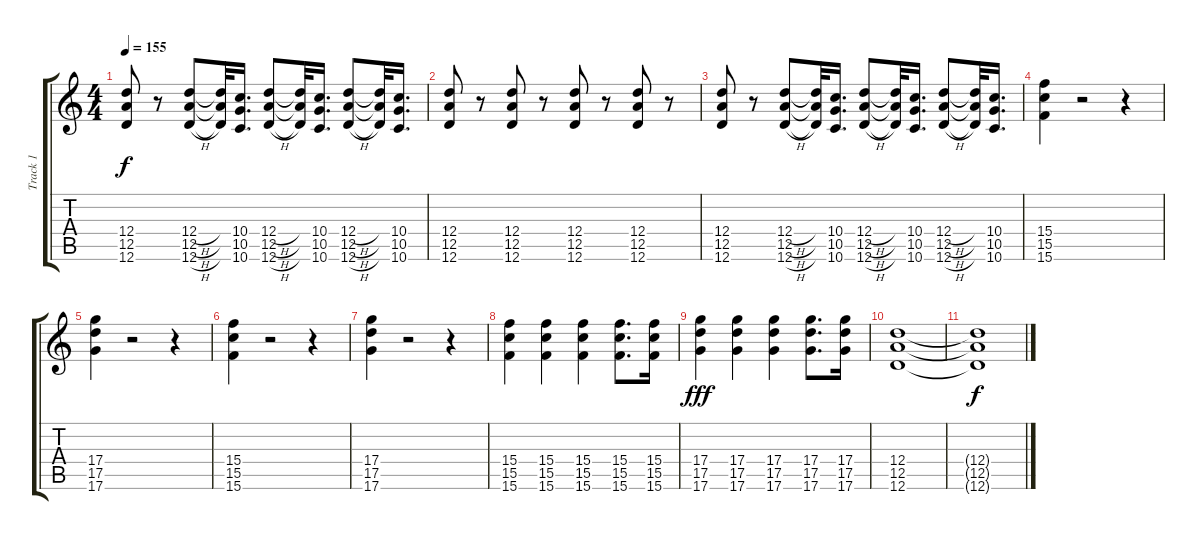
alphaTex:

\track ("Track 1" "Track 1") {instrument distortionguitar}
\staff {score tabs}
\tuning (E4 B3 G3 D3 A2 D2) {hide}
\ts (4 4)
\tempo 155
\clef g2
\ks c
(12.4 12.5 12.6).8{dy f} r.8 (12.4{h} 12.5{h} 12.6{h}).8 (12.4{t} 12.5{t} 12.6{t}).32 (10.4 10.5 10.6).16{d} (12.4{h} 12.5{h} 12.6{h}).8 (12.4{t} 12.5{t} 12.6{t}).32 (10.4 10.5 10.6).16{d} (12.4{h} 12.5{h} 12.6{h}).8 (12.4{t} 12.5{t} 12.6{t}).32 (10.4 10.5 10.6).16{d} |
(12.4 12.5 12.6).8 r.8 (12.4 12.5 12.6).8 r.8 (12.4 12.5 12.6).8 r.8 (12.4 12.5 12.6).8 r.8 |
(12.4 12.5 12.6).8 r.8 (12.4{h} 12.5{h} 12.6{h}).8 (12.4{t} 12.5{t} 12.6{t}).32 (10.4 10.5 10.6).16{d} (12.4{h} 12.5{h} 12.6{h}).8 (12.4{t} 12.5{t} 12.6{t}).32 (10.4 10.5 10.6).16{d} (12.4{h} 12.5{h} 12.6{h}).8 (12.4{t} 12.5{t} 12.6{t}).32 (10.4 10.5 10.6).16{d} |
(15.4 15.5 15.6).4 r.2 r.4 |
(17.4 17.5 17.6).4 r.2 r.4 |
(15.4 15.5 15.6).4 r.2 r.4 |
(17.4 17.5 17.6).4 r.2 r.4 |
(15.4 15.5 15.6).4 (15.4 15.5 15.6).4 (15.4 15.5 15.6).4 (15.4 15.5 15.6).8{d} (15.4 15.5 15.6).16 |
(17.4 17.5 17.6).4{dy fff} (17.4 17.5 17.6).4 (17.4 17.5 17.6).4 (17.4 17.5 17.6).8{d} (17.4 17.5 17.6).16 |
(12.4 12.5 12.6).1 |
(12.4{t} 12.5{t} 12.6{t}).1{dy f}
